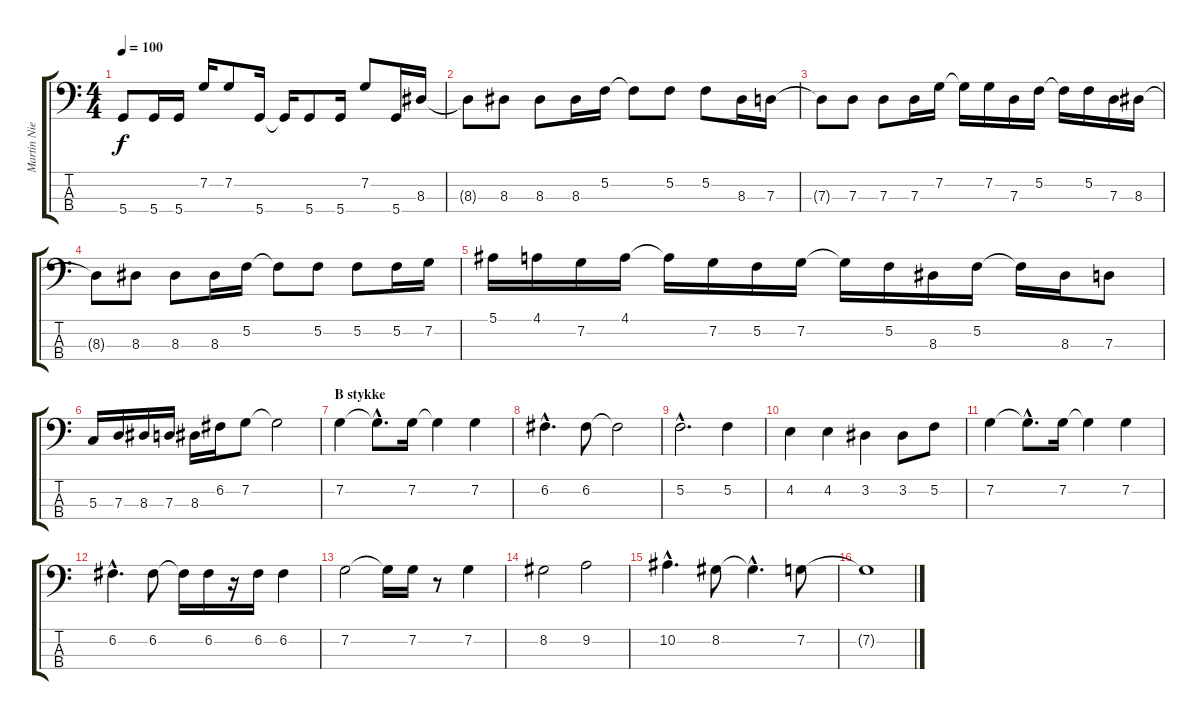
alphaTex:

\track ("Martin Nielsen (Bass)" "Martin Nie") {instrument electricbassfinger}
\staff {score tabs}
\tuning (F2 C2 G1 D1) {hide}
\ts (4 4)
\tempo 100
\clef f4
\ks c
5.4.8{dy f} 5.4.16 5.4.16 7.2.16 7.2.8 5.4.16 5.4{t}.16 5.4.8 5.4.16 7.2.8 5.4.16 8.3.16 |
8.3{t}.8 8.3.8 8.3.8 8.3.16 5.2.16 5.2{t}.8 5.2.8 5.2.8 8.3.16 7.3.16 |
7.3{t}.8 7.3.8 7.3.8 7.3.16 7.2.16 7.2{t}.16 7.2.16 7.3.16 5.2.16 5.2{t}.16 5.2.16 7.3.16 8.3.16 |
8.3{t}.8 8.3.8 8.3.8 8.3.16 5.2.16 5.2{t}.8 5.2.8 5.2.8 5.2.16 7.2.16 |
5.1.16 4.1.16 7.2.16 4.1.16 4.1{t}.16 7.2.16 5.2.16 7.2.16 7.2{t}.16 5.2.16 8.3.16 5.2.16 5.2{t}.16 8.3.16 7.3.8 |
5.3.16 7.3.16 8.3.16 7.3.16 8.3.16 6.2.16 7.2.8 7.2{t}.2 |
\section ("" "B stykke")
7.2.4 7.2{hac t}.8{d} 7.2.16 7.2{t}.4 7.2.4 |
6.2{hac}.4{d} 6.2.8 6.2{t}.2 |
5.2{hac}.2{d} 5.2.4 |
4.2.4 4.2.4 3.2.4 3.2.8 5.2.8 |
7.2.4 7.2{hac t}.8{d} 7.2.16 7.2{t}.4 7.2.4 |
6.2{hac}.4{d} 6.2.8 6.2{t}.16 6.2.16 r.16 6.2.16 6.2.4 |
7.2.2 7.2{t}.16 7.2.16 r.8 7.2.4 |
8.2.2 9.2.2 |
10.2{hac}.4{d} 8.2.8 8.2{hac t}.4{d} 7.2.8 |
7.2{t}.1
